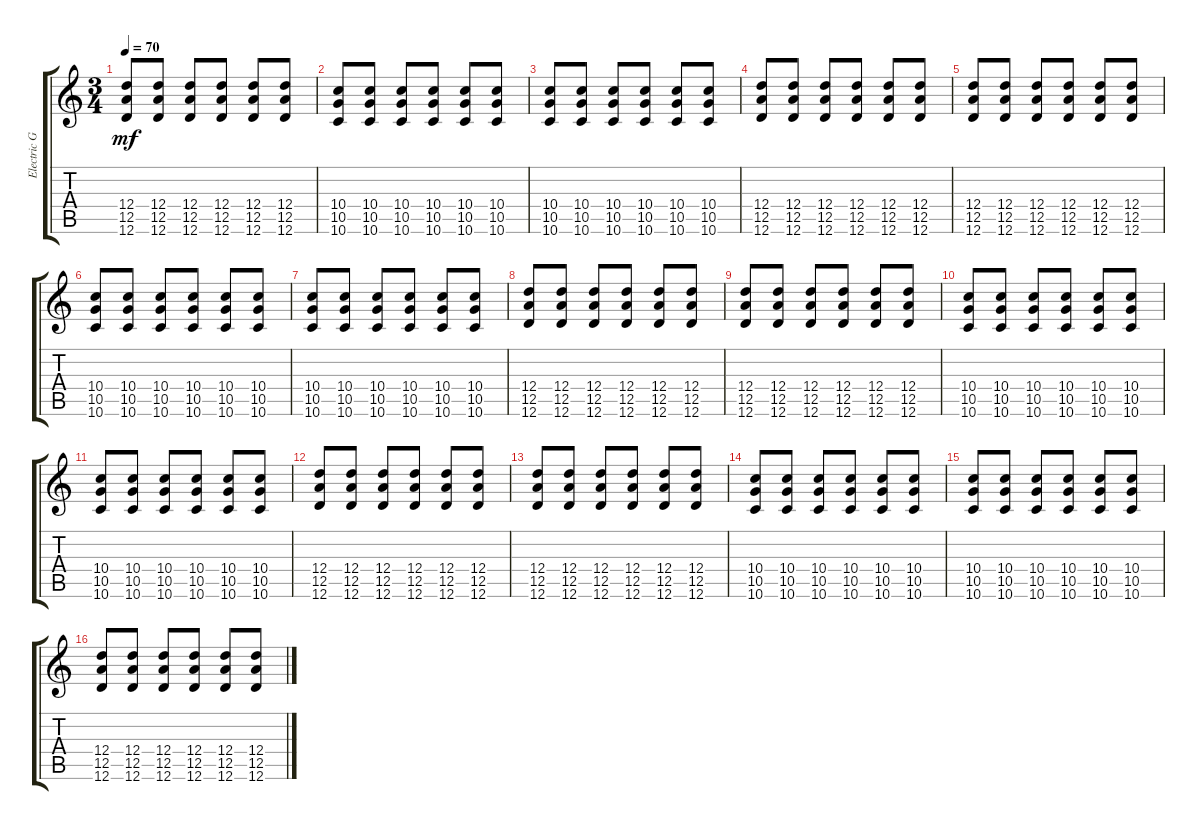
\track ("Electric Guitar Dist. (Mike)" "Electric G") {instrument distortionguitar}
\staff {score tabs}
\tuning (E4 B3 G3 D3 A2 D2) {hide}
\ts (3 4)
\tempo 70
\clef g2
\ks c
(12.4 12.5 12.6).8{dy mf} (12.4 12.5 12.6).8 (12.4 12.5 12.6).8 (12.4 12.5 12.6).8 (12.4 12.5 12.6).8 (12.4 12.5 12.6).8 |
(10.4 10.5 10.6).8 (10.4 10.5 10.6).8 (10.4 10.5 10.6).8 (10.4 10.5 10.6).8 (10.4 10.5 10.6).8 (10.4 10.5 10.6).8 |
(10.4 10.5 10.6).8 (10.4 10.5 10.6).8 (10.4 10.5 10.6).8 (10.4 10.5 10.6).8 (10.4 10.5 10.6).8 (10.4 10.5 10.6).8 |
(12.4 12.5 12.6).8 (12.4 12.5 12.6).8 (12.4 12.5 12.6).8 (12.4 12.5 12.6).8 (12.4 12.5 12.6).8 (12.4 12.5 12.6).8 |
(12.4 12.5 12.6).8 (12.4 12.5 12.6).8 (12.4 12.5 12.6).8 (12.4 12.5 12.6).8 (12.4 12.5 12.6).8 (12.4 12.5 12.6).8 |
(10.4 10.5 10.6).8 (10.4 10.5 10.6).8 (10.4 10.5 10.6).8 (10.4 10.5 10.6).8 (10.4 10.5 10.6).8 (10.4 10.5 10.6).8 |
(10.4 10.5 10.6).8 (10.4 10.5 10.6).8 (10.4 10.5 10.6).8 (10.4 10.5 10.6).8 (10.4 10.5 10.6).8 (10.4 10.5 10.6).8 |
(12.4 12.5 12.6).8 (12.4 12.5 12.6).8 (12.4 12.5 12.6).8 (12.4 12.5 12.6).8 (12.4 12.5 12.6).8 (12.4 12.5 12.6).8 |
(12.4 12.5 12.6).8 (12.4 12.5 12.6).8 (12.4 12.5 12.6).8 (12.4 12.5 12.6).8 (12.4 12.5 12.6).8 (12.4 12.5 12.6).8 |
(10.4 10.5 10.6).8 (10.4 10.5 10.6).8 (10.4 10.5 10.6).8 (10.4 10.5 10.6).8 (10.4 10.5 10.6).8 (10.4 10.5 10.6).8 |
(10.4 10.5 10.6).8 (10.4 10.5 10.6).8 (10.4 10.5 10.6).8 (10.4 10.5 10.6).8 (10.4 10.5 10.6).8 (10.4 10.5 10.6).8 |
(12.4 12.5 12.6).8 (12.4 12.5 12.6).8 (12.4 12.5 12.6).8 (12.4 12.5 12.6).8 (12.4 12.5 12.6).8 (12.4 12.5 12.6).8 |
(12.4 12.5 12.6).8 (12.4 12.5 12.6).8 (12.4 12.5 12.6).8 (12.4 12.5 12.6).8 (12.4 12.5 12.6).8 (12.4 12.5 12.6).8 |
(10.4 10.5 10.6).8 (10.4 10.5 10.6).8 (10.4 10.5 10.6).8 (10.4 10.5 10.6).8 (10.4 10.5 10.6).8 (10.4 10.5 10.6).8 |
(10.4 10.5 10.6).8 (10.4 10.5 10.6).8 (10.4 10.5 10.6).8 (10.4 10.5 10.6).8 (10.4 10.5 10.6).8 (10.4 10.5 10.6).8 |
(12.4 12.5 12.6).8 (12.4 12.5 12.6).8 (12.4 12.5 12.6).8 (12.4 12.5 12.6).8 (12.4 12.5 12.6).8 (12.4 12.5 12.6).8
